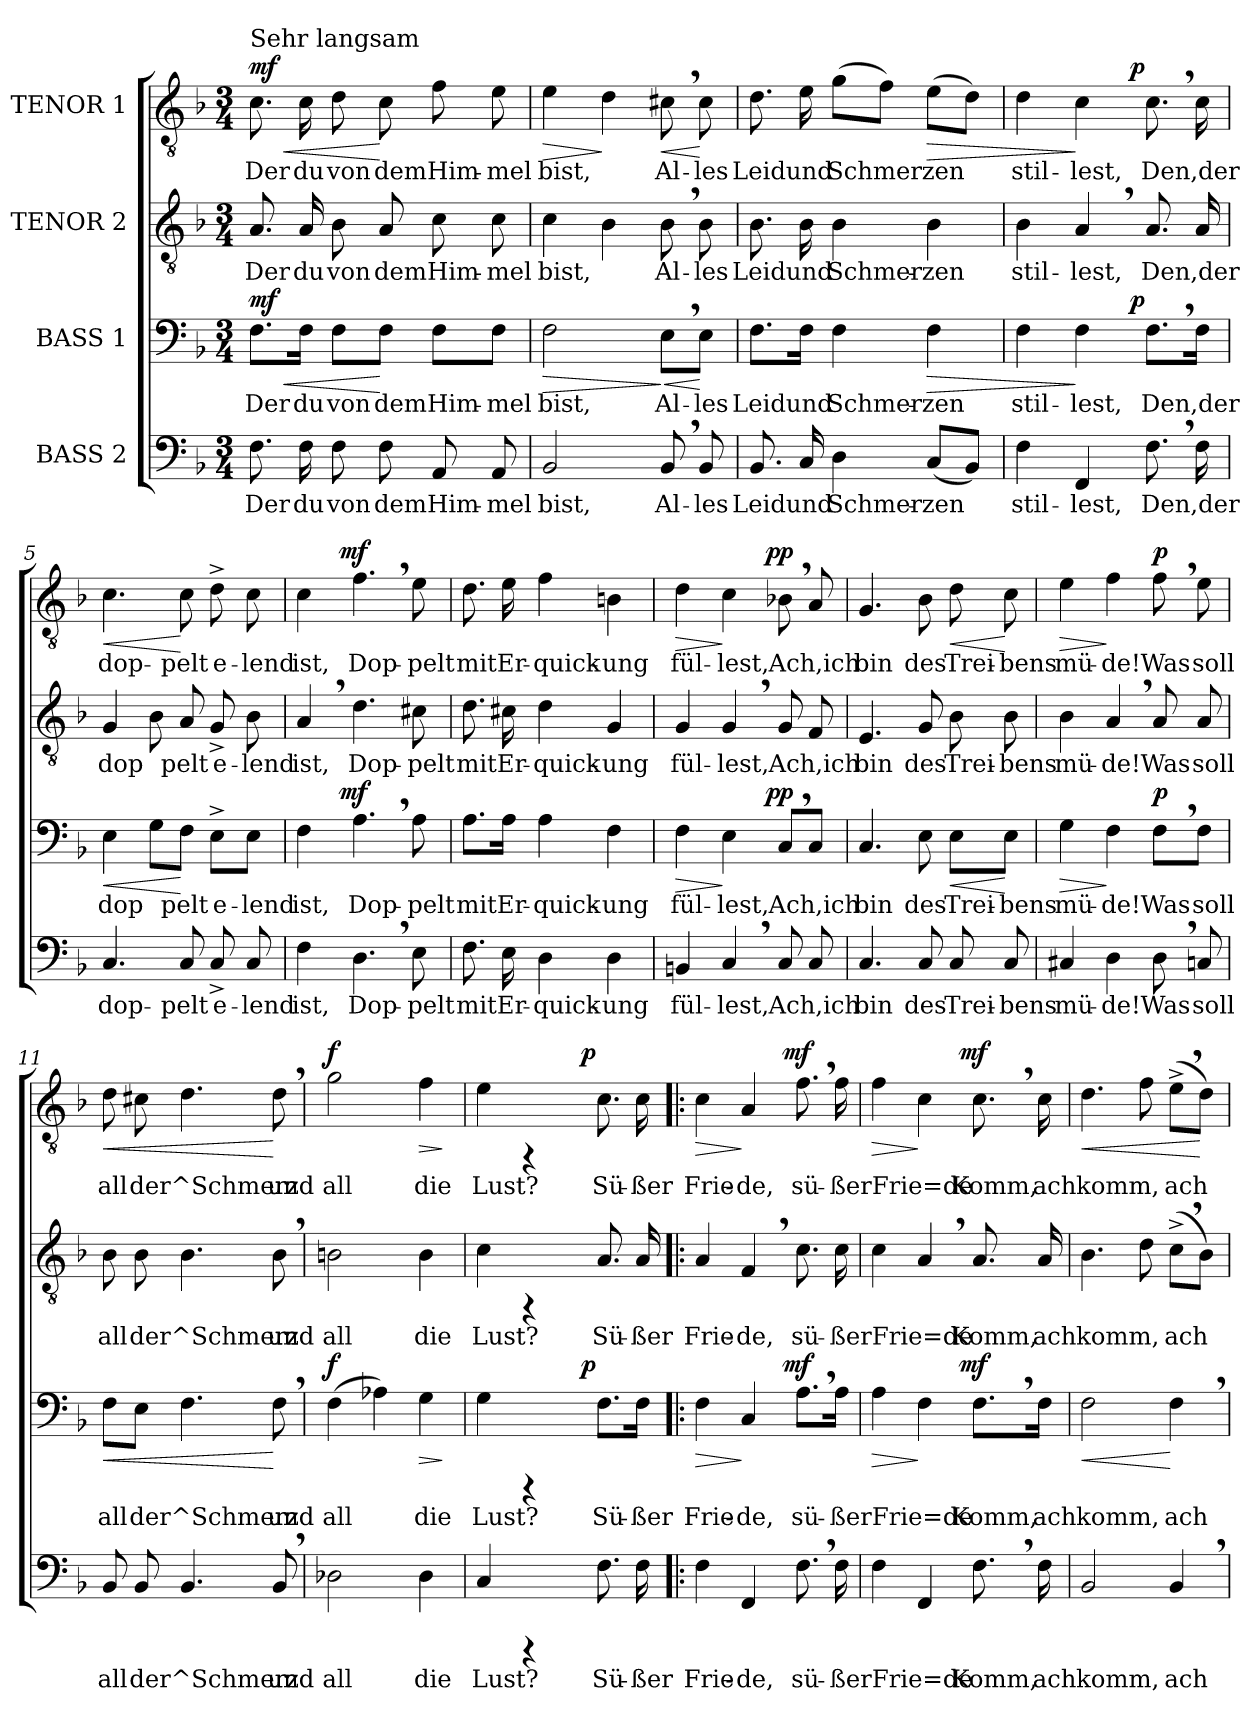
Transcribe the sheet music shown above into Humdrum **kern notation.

**kern	**text	**kern	**text	**dynam	**kern	**text	**kern	**text	**dynam
*part4	*part4	*part3	*part3	*part3	*part2	*part2	*part1	*part1	*part1
*staff4	*staff4	*staff3	*staff3	*staff3	*staff2	*staff2	*staff1	*staff1	*staff1
*I"BASS 2	*	*I"BASS 1	*	*	*I"TENOR 2	*	*I"TENOR 1	*	*
!!LO:PB:g=z
*stria5	*	*stria5	*	*	*stria5	*	*stria5	*	*
*clefF4	*	*clefF4	*	*	*clefGv2	*	*clefGv2	*	*
*k[b-]	*	*k[b-]	*	*	*k[b-]	*	*k[b-]	*	*
*F:	*	*F:	*	*	*F:	*	*F:	*	*
*M3/4	*	*M3/4	*	*	*M3/4	*	*M3/4	*	*
=1	=1	=1	=1	=1	=1	=1	=1	=1	=1
!	!	!	!	!	!	!	!LO:TX:a:t=Sehr langsam	!	!
!	!LO:LY:a:cj	!	!LO:LY:b:cj	!LO:HP:b	!	!LO:LY:a:cj	!	!LO:LY:b:cj	!LO:HP:b
!	!	!	!	!LO:DY:n=1:a	!	!	!	!	!LO:DY:n=1:a
8.F\	Der	8.F\L	Der	< mf	8.A/	Der	8.c\	Der	< mf
!	!LO:LY:a:cj	!	!LO:LY:b:cj	!	!	!LO:LY:a:cj	!	!LO:LY:b:cj	!
16F\	du	16F\Jk	du	.	16A/	du	16c\	du	.
!	!LO:LY:a:cj	!	!LO:LY:b:cj	!	!	!LO:LY:a:cj	!	!LO:LY:b:cj	!
8F\	von	8F\L	von	.	8B-\	von	8d\	von	.
!	!LO:LY:a:cj	!	!LO:LY:b:cj	!	!	!LO:LY:a:cj	!	!LO:LY:b:cj	!
8F\	dem	8F\J	dem	[	8A/	dem	8c\	dem	[
!	!LO:LY:a:cj	!	!LO:LY:b:cj	!	!	!LO:LY:a:cj	!	!LO:LY:b:cj	!
8AA/	Him-	8F\L	Him-	.	8c\	Him-	8f\	Him-	.
!	!LO:LY:a:cj	!	!LO:LY:b:cj	!	!	!LO:LY:a:cj	!	!LO:LY:b:cj	!
8AA/	-mel	8F\J	-mel	.	8c\	-mel	8e\	-mel	.
=2	=2	=2	=2	=2	=2	=2	=2	=2	=2
!	!LO:LY:a:cj	!	!LO:LY:b:cj	!LO:HP:b	!	!LO:LY:a:cj	!	!LO:LY:b:cj	!LO:HP:b
2BB-/	bist,	2F\	bist,	>	4c\	bist,	4e\	bist,	>
!	!	!	!	!	!	!LO:LY:a:cj	!	!LO:LY:b:cj	!
.	.	.	.	.	4B-\	.	4d\	.	]
!	!LO:LY:a:cj	!	!LO:LY:b:cj	!LO:HP:n=1:b	!	!LO:LY:a:cj	!	!LO:LY:b:cj	!LO:HP:b
8BB-,>/	Al-	8E,>\L	Al-	] <	8B-,>\	Al-	8c#X,>\	Al-	<
!	!LO:LY:a:cj	!	!LO:LY:b:cj	!	!	!LO:LY:a:cj	!	!LO:LY:b:cj	!
8BB-/	-les	8E\J	-les	[	8B-\	-les	8c#\	-les	[
=3	=3	=3	=3	=3	=3	=3	=3	=3	=3
!	!LO:LY:a:cj	!	!LO:LY:b:cj	!	!	!LO:LY:a:cj	!	!LO:LY:b:cj	!
8.BB-/	Leidund	8.F\L	Leidund	.	8.B-\	Leidund	8.d\	Leidund	.
!	!LO:LY:a:cj	!	!LO:LY:b:cj	!	!	!LO:LY:a:cj	!	!LO:LY:b:cj	!
16C/	.	16F\Jk	.	.	16B-\	.	16e\	.	.
!	!LO:LY:a:cj	!	!LO:LY:b:cj	!	!	!LO:LY:a:cj	!	!LO:LY:b:cj	!
4D\	Schmer-	4F\	Schmer-	.	4B-\	Schmer-	(>8g\L	Schmer-	.
!	!	!	!	!	!	!	!	!LO:LY:b:cj	!
.	.	.	.	.	.	.	8f\J)	--	.
!	!LO:LY:a:cj	!	!LO:LY:b:cj	!LO:HP:b	!	!LO:LY:a:cj	!	!LO:LY:b:cj	!LO:HP:b
(<8C/L	-zen	4F\	-zen	>	4B-\	-zen	(>8e\L	-zen	>
!	!LO:LY:a:cj	!	!	!	!	!	!	!LO:LY:b:cj	!
8BB-/J)	.	.	.	.	.	.	8d\J)	.	.
=4	=4	=4	=4	=4	=4	=4	=4	=4	=4
!	!LO:LY:a:cj	!	!LO:LY:b:cj	!	!	!LO:LY:a:cj	!	!LO:LY:b:cj	!
*	*	*^	*	*	*	*	*^	*	*
4F\	stil-	4F\	4...ryy	stil-	.	4B-\	stil-	4d\	4...ryy	stil-	.
!	!LO:LY:a:cj	!	!	!LO:LY:b:cj	!	!	!LO:LY:a:cj	!	!	!LO:LY:b:cj	!
4FF/	-lest,	4F\	.	-lest,	]	4A,>/	-lest,	4c\	.	-lest,	]
!	!	!	!	!	!LO:DY:a	!	!	!	!	!	!LO:DY:a
.	.	.	4ryy	.	p	.	.	.	4ryy	.	p
!	!LO:LY:a:cj	!	!	!LO:LY:b:cj	!	!	!LO:LY:a:cj	!	!	!LO:LY:b:cj	!
8.F,>\	Den,der	8.F,>\L	.	Den,der	.	8.A/	Den,der	8.c,>\	.	Den,der	.
!	!LO:LY:a:cj	!	!	!LO:LY:b:cj	!	!	!LO:LY:a:cj	!	!	!LO:LY:b:cj	!
16F\	.	16F\Jk	.	.	.	16A/	.	16c\	.	.	.
.	.	.	32ryy	.	.	.	.	.	32ryy	.	.
!!LO:LB:g=z
=5	=5	=5	=5	=5	=5	=5	=5	=5	=5	=5	=5
!	!LO:LY:a:cj	!	!	!LO:LY:b:cj	!LO:HP:b	!	!LO:LY:a:cj	!	!	!LO:LY:b:cj	!LO:HP:b
*	*	*v	*v	*	*	*	*	*v	*v	*	*
4.C/	dop-	4E\	dop-	<	4G/	dop-	4.c\	dop-	<
!	!	!	!LO:LY:b:cj	!	!	!LO:LY:a:cj	!	!	!
.	.	8G\L	--	.	8B-\	--	.	.	.
!	!LO:LY:a:cj	!	!LO:LY:b:cj	!	!	!LO:LY:a:cj	!	!LO:LY:b:cj	!
8C/	-pelt	8F\J	-pelt	[	8A/	-pelt	8c\	-pelt	[
!	!LO:LY:a:cj	!	!LO:LY:b:cj	!	!	!LO:LY:a:cj	!	!LO:LY:b:cj	!
8C^</	e-	8E^>\L	e-	.	8G^</	e-	8d^>\	e-	.
!	!LO:LY:a:cj	!	!LO:LY:b:cj	!	!	!LO:LY:a:cj	!	!LO:LY:b:cj	!
8C/	-lend	8E\J	-lend	.	8B-\	-lend	8c\	-lend	.
=6	=6	=6	=6	=6	=6	=6	=6	=6	=6
!	!LO:LY:a:cj	!	!LO:LY:b:cj	!	!	!LO:LY:a:cj	!	!LO:LY:b:cj	!
*	*	*^	*	*	*	*	*^	*	*
4F\	ist,	4F\	8..ryy	ist,	.	4A,>/	ist,	4c\	8..ryy	ist,	.
!	!	!	!	!	!LO:DY:a	!	!	!	!	!	!LO:DY:a
.	.	.	2ryy	.	mf	.	.	.	2ryy	.	mf
!	!LO:LY:a:cj	!	!	!LO:LY:b:cj	!	!	!LO:LY:a:cj	!	!	!LO:LY:b:cj	!
4.D,>\	Dop-	4.A,>\	.	Dop-	.	4.d\	Dop-	4.f,>\	.	Dop-	.
!	!LO:LY:a:cj	!	!	!LO:LY:b:cj	!	!	!LO:LY:a:cj	!	!	!LO:LY:b:cj	!
8E\	-pelt	8A\	.	-pelt	.	8c#X\	-pelt	8e\	.	-pelt	.
.	.	.	32ryy	.	.	.	.	.	32ryy	.	.
=7	=7	=7	=7	=7	=7	=7	=7	=7	=7	=7	=7
!	!LO:LY:a:cj	!	!	!LO:LY:b:cj	!	!	!LO:LY:a:cj	!	!	!LO:LY:b:cj	!
*	*	*v	*v	*	*	*	*	*v	*v	*	*
8.F\	mit	8.A\L	mit	.	8.d\	mit	8.d\	mit	.
!	!LO:LY:a:cj	!	!LO:LY:b:cj	!	!	!LO:LY:a:cj	!	!LO:LY:b:cj	!
16E\	Er-	16A\Jk	Er-	.	16c#X\	Er-	16e\	Er-	.
!	!LO:LY:a:cj	!	!LO:LY:b:cj	!	!	!LO:LY:a:cj	!	!LO:LY:b:cj	!
4D\	-quick-	4A\	-quick-	.	4d\	-quick-	4f\	-quick-	.
!	!LO:LY:a:cj	!	!LO:LY:b:cj	!	!	!LO:LY:a:cj	!	!LO:LY:b:cj	!
4D\	-ung	4F\	-ung	.	4G/	-ung	4Bn\	-ung	.
=8	=8	=8	=8	=8	=8	=8	=8	=8	=8
!	!LO:LY:a:cj	!	!LO:LY:b:cj	!LO:HP:b	!	!LO:LY:a:cj	!	!LO:LY:b:cj	!LO:HP:b
*	*	*^	*	*	*	*	*^	*	*
4BBn/	fül-	4F\	4...ryy	fül-	>	4G/	fül-	4d\	4...ryy	fül-	>
!	!LO:LY:a:cj	!	!	!LO:LY:b:cj	!	!	!LO:LY:a:cj	!	!	!LO:LY:b:cj	!
4C,>/	-lest,	4E\	.	-lest,	]	4G,>/	-lest,	4c\	.	-lest,	]
!	!	!	!	!	!LO:DY:a	!	!	!	!	!	!LO:DY:a
.	.	.	4ryy	.	pp	.	.	.	4ryy	.	pp
!	!LO:LY:a:cj	!	!	!LO:LY:b:cj	!	!	!LO:LY:a:cj	!	!	!LO:LY:b:cj	!
8C/	Ach,ich	8C,>/L	.	Ach,ich	.	8G/	Ach,ich	8B-X,>\	.	Ach,ich	.
!	!LO:LY:a:cj	!	!	!LO:LY:b:cj	!	!	!LO:LY:a:cj	!	!	!LO:LY:b:cj	!
8C/	.	8C/J	.	.	.	8F/	.	8A/	.	.	.
.	.	.	32ryy	.	.	.	.	.	32ryy	.	.
=9	=9	=9	=9	=9	=9	=9	=9	=9	=9	=9	=9
!	!LO:LY:a:cj	!	!	!LO:LY:b:cj	!	!	!LO:LY:a:cj	!	!	!LO:LY:b:cj	!
*	*	*v	*v	*	*	*	*	*v	*v	*	*
4.C/	bin	4.C/	bin	.	4.E/	bin	4.G/	bin	.
!	!LO:LY:a:cj	!	!LO:LY:b:cj	!	!	!LO:LY:a:cj	!	!LO:LY:b:cj	!
8C/	des	8E\	des	.	8G/	des	8B-\	des	.
!	!LO:LY:a:cj	!	!LO:LY:b:cj	!LO:HP:b	!	!LO:LY:a:cj	!	!LO:LY:b:cj	!LO:HP:b
8C/	Trei-	8E\L	Trei-	<	8B-\	Trei-	8d\	Trei-	<
!	!LO:LY:a:cj	!	!LO:LY:b:cj	!	!	!LO:LY:a:cj	!	!LO:LY:b:cj	!
8C/	-bens	8E\J	-bens	[	8B-\	-bens	8c\	-bens	[
=10	=10	=10	=10	=10	=10	=10	=10	=10	=10
!	!LO:LY:a:cj	!	!LO:LY:b:cj	!LO:HP:b	!	!LO:LY:a:cj	!	!LO:LY:b:cj	!LO:HP:b
4C#X/	mü-	4G\	mü-	>	4B-\	mü-	4e\	mü-	>
!	!LO:LY:a:cj	!	!LO:LY:b:cj	!	!	!LO:LY:a:cj	!	!LO:LY:b:cj	!
4D\	-de!	4F\	-de!	]	4A,>/	-de!	4f\	-de!	]
!	!LO:LY:a:cj	!	!LO:LY:b:cj	!LO:DY:a	!	!LO:LY:a:cj	!	!LO:LY:b:cj	!LO:DY:a
8D,>\	Was	8F,>\L	Was	p	8A/	Was	8f,>\	Was	p
!	!LO:LY:a:cj	!	!LO:LY:b:cj	!	!	!LO:LY:a:cj	!	!LO:LY:b:cj	!
8Cn/	soll	8F\J	soll	.	8A/	soll	8e\	soll	.
!!LO:PB:g=z
=11	=11	=11	=11	=11	=11	=11	=11	=11	=11
!	!LO:LY:a:cj	!	!LO:LY:b:cj	!LO:HP:b	!	!LO:LY:a:cj	!	!LO:LY:b:cj	!LO:HP:b
8BB-/	all	8F\L	all	<	8B-\	all	8d\	all	<
!	!LO:LY:a:cj	!	!LO:LY:b:cj	!	!	!LO:LY:a:cj	!	!LO:LY:b:cj	!
8BB-/	der^Schmerz	8E\J	der^Schmerz	.	8B-\	der^Schmerz	8c#X\	der^Schmerz	.
!	!LO:LY:a:cj	!	!LO:LY:b:cj	!	!	!LO:LY:a:cj	!	!LO:LY:b:cj	!
4.BB-/	.	4.F\	.	.	4.B-\	.	4.d\	.	.
!	!LO:LY:a:cj	!	!LO:LY:b:cj	!	!	!LO:LY:a:cj	!	!LO:LY:b:cj	!
8BB-,>/	und	8F,>\	und	[	8B-,>\	und	8d,>\	und	[
=12	=12	=12	=12	=12	=12	=12	=12	=12	=12
!	!LO:LY:a:cj	!	!LO:LY:b:cj	!LO:DY:a	!	!LO:LY:a:cj	!	!LO:LY:b:cj	!LO:DY:a
2D-X\	all	(>4F\	all	f	2Bn\	all	2g\	all	f
!	!	!	!LO:LY:b:cj	!	!	!	!	!	!
.	.	4A-X\)	.	.	.	.	.	.	.
!	!LO:LY:a:cj	!	!LO:LY:b:cj	!LO:HP:b	!	!LO:LY:a:cj	!	!LO:LY:b:cj	!LO:HP:b
4D-\	die	4G\	die	>	4B\	die	4f\	die	>
.	.	.	.	]	.	.	.	.	]
=13	=13	=13	=13	=13	=13	=13	=13	=13	=13
!	!LO:LY:a:cj	!	!LO:LY:b:cj	!	!	!LO:LY:a:cj	!	!LO:LY:b:cj	!
*	*	*^	*	*	*	*	*^	*	*
4C/	Lust?	4G\	4ryy	Lust?	.	4c\	Lust?	4e\	4ryy	Lust?	.
4rCCC	.	4rCCC	8ryy	.	.	4rFF	.	4rFF	8ryy	.	.
.	.	.	16ryy	.	.	.	.	.	16ryy	.	.
.	.	.	64ryy	.	.	.	.	.	64ryy	.	.
!	!	!	!	!	!LO:DY:a	!	!	!	!	!	!LO:DY:a
.	.	.	4ryy	.	p	.	.	.	4ryy	.	p
!	!LO:LY:a:cj	!	!	!LO:LY:b:cj	!	!	!LO:LY:a:cj	!	!	!LO:LY:b:cj	!
8.F\	Sü-	8.F\L	.	Sü-	.	8.A/	Sü-	8.c\	.	Sü-	.
!	!LO:LY:a:cj	!	!	!LO:LY:b:cj	!	!	!LO:LY:a:cj	!	!	!LO:LY:b:cj	!
16F\	-ßer	16F\Jk	.	-ßer	.	16A/	-ßer	16c\	.	-ßer	.
.	.	.	32.ryy	.	.	.	.	.	32.ryy	.	.
=14!|:	=14!|:	=14!|:	=14!|:	=14!|:	=14!|:	=14!|:	=14!|:	=14!|:	=14!|:	=14!|:	=14!|:
!	!LO:LY:a:cj	!	!	!LO:LY:b:cj	!LO:HP:b	!	!LO:LY:a:cj	!	!	!LO:LY:b:cj	!LO:HP:b
4F\	Frie-	4F\	4...ryy	Frie-	>	4A/	Frie-	4c\	4...ryy	Frie-	>
!	!LO:LY:a:cj	!	!	!LO:LY:b:cj	!	!	!LO:LY:a:cj	!	!	!LO:LY:b:cj	!
4FF/	-de,	4C/	.	-de,	]	4F,>/	-de,	4A/	.	-de,	]
!	!	!	!	!	!LO:DY:a	!	!	!	!	!	!LO:DY:a
.	.	.	4ryy	.	mf	.	.	.	4ryy	.	mf
!	!LO:LY:a:cj	!	!	!LO:LY:b:cj	!	!	!LO:LY:a:cj	!	!	!LO:LY:b:cj	!
8.F,>\	sü-	8.A,>\L	.	sü-	.	8.c\	sü-	8.f,>\	.	sü-	.
!	!LO:LY:a:cj	!	!	!LO:LY:b:cj	!	!	!LO:LY:a:cj	!	!	!LO:LY:b:cj	!
16F\	-ßerFrie=de	16A\Jk	.	-ßerFrie=de	.	16c\	-ßerFrie=de	16f\	.	-ßerFrie=de	.
.	.	.	32ryy	.	.	.	.	.	32ryy	.	.
=15	=15	=15	=15	=15	=15	=15	=15	=15	=15	=15	=15
!	!LO:LY:a:cj	!	!	!LO:LY:b:cj	!LO:HP:b	!	!LO:LY:a:cj	!	!	!LO:LY:b:cj	!LO:HP:b
4F\	.	4A\	4...ryy	.	>	4c\	.	4f\	4...ryy	.	>
!	!LO:LY:a:cj	!	!	!LO:LY:b:cj	!	!	!LO:LY:a:cj	!	!	!LO:LY:b:cj	!
4FF/	.	4F\	.	.	]	4A,>/	.	4c\	.	.	]
!	!	!	!	!	!LO:DY:a	!	!	!	!	!	!LO:DY:a
.	.	.	4ryy	.	mf	.	.	.	4ryy	.	mf
!	!LO:LY:a:cj	!	!	!LO:LY:b:cj	!	!	!LO:LY:a:cj	!	!	!LO:LY:b:cj	!
8.F,>\	Komm,	8.F,>\L	.	Komm,	.	8.A/	Komm,	8.c,>\	.	Komm,	.
!	!LO:LY:a:cj	!	!	!LO:LY:b:cj	!	!	!LO:LY:a:cj	!	!	!LO:LY:b:cj	!
16F\	ach	16F\Jk	.	ach	.	16A/	ach	16c\	.	ach	.
.	.	.	32ryy	.	.	.	.	.	32ryy	.	.
=16	=16	=16	=16	=16	=16	=16	=16	=16	=16	=16	=16
!	!LO:LY:a:cj	!	!	!LO:LY:b:cj	!LO:HP:b	!	!LO:LY:a:cj	!	!	!LO:LY:b:cj	!LO:HP:b
*	*	*v	*v	*	*	*	*	*v	*v	*	*
2BB-/	komm,	2F\	komm,	<	4.B-\	komm,	4.d\	komm,	<
!	!	!	!	!	!	!LO:LY:a:cj	!	!LO:LY:b:cj	!
.	.	.	.	.	8d\	.	8f\	.	.
!	!LO:LY:a:cj	!	!LO:LY:b:cj	!	!	!LO:LY:a:cj	!	!LO:LY:b:cj	!
4BB-,>/	ach	4F,>\	ach	[	(>8c,>^<\L	ach	(>8e,>^<\L	ach	.
!	!	!	!	!	!	!LO:LY:a:cj	!	!LO:LY:b:cj	!
.	.	.	.	.	8B-\J)	.	8d\J)	.	[
=	=	=	=	=	=	=	=	=	=
*-	*-	*-	*-	*-	*-	*-	*-	*-	*-
